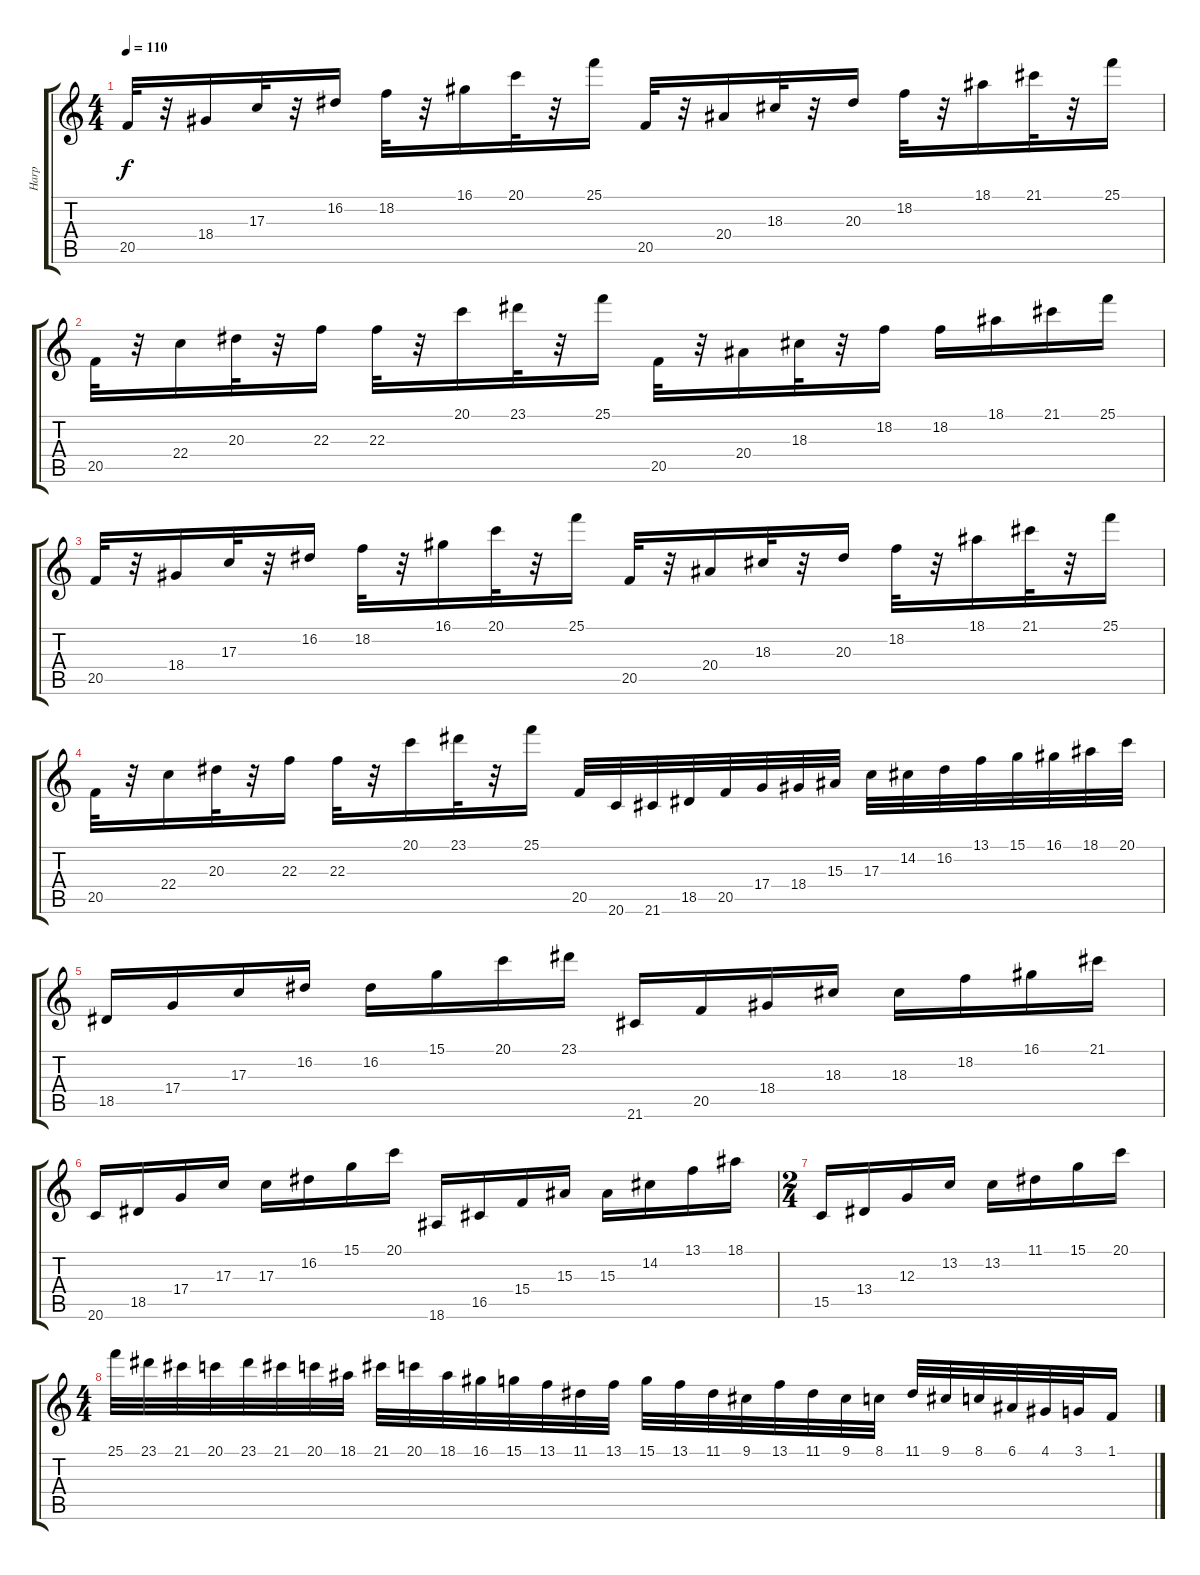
\track ("Harp                " "Harp      ") {instrument orchestralharp}
\staff {score tabs}
\tuning (E4 B3 G3 D3 A2 E2) {hide}
\ts (4 4)
\tempo 110
\clef g2
\ks c
20.5.32{dy f} r.32 18.4.16 17.3.32 r.32 16.2.16 18.2.32 r.32 16.1.16 20.1.32 r.32 25.1.16 20.5.32 r.32 20.4.16 18.3.32 r.32 20.3.16 18.2.32 r.32 18.1.16 21.1.32 r.32 25.1.16 |
20.5.32 r.32 22.4.16 20.3.32 r.32 22.3.16 22.3.32 r.32 20.1.16 23.1.32 r.32 25.1.16 20.5.32 r.32 20.4.16 18.3.32 r.32 18.2.16 18.2.16 18.1.16 21.1.16 25.1.16 |
20.5.32 r.32 18.4.16 17.3.32 r.32 16.2.16 18.2.32 r.32 16.1.16 20.1.32 r.32 25.1.16 20.5.32 r.32 20.4.16 18.3.32 r.32 20.3.16 18.2.32 r.32 18.1.16 21.1.32 r.32 25.1.16 |
20.5.32 r.32 22.4.16 20.3.32 r.32 22.3.16 22.3.32 r.32 20.1.16 23.1.32 r.32 25.1.16 20.5.32 20.6.32 21.6.32 18.5.32 20.5.32 17.4.32 18.4.32 15.3.32 17.3.32 14.2.32 16.2.32 13.1.32 15.1.32 16.1.32 18.1.32 20.1.32 |
18.5.16 17.4.16 17.3.16 16.2.16 16.2.16 15.1.16 20.1.16 23.1.16 21.6.16 20.5.16 18.4.16 18.3.16 18.3.16 18.2.16 16.1.16 21.1.16 |
20.6.16 18.5.16 17.4.16 17.3.16 17.3.16 16.2.16 15.1.16 20.1.16 18.6.16 16.5.16 15.4.16 15.3.16 15.3.16 14.2.16 13.1.16 18.1.16 |
\ts (2 4)
15.5.16 13.4.16 12.3.16 13.2.16 13.2.16 11.1.16 15.1.16 20.1.16 |
\ts (4 4)
25.1.32 23.1.32 21.1.32 20.1.32 23.1.32 21.1.32 20.1.32 18.1.32 21.1.32 20.1.32 18.1.32 16.1.32 15.1.32 13.1.32 11.1.32 13.1.32 15.1.32 13.1.32 11.1.32 9.1.32 13.1.32 11.1.32 9.1.32 8.1.32 11.1.32 9.1.32 8.1.32 6.1.32 4.1.32 3.1.32 1.1.16
